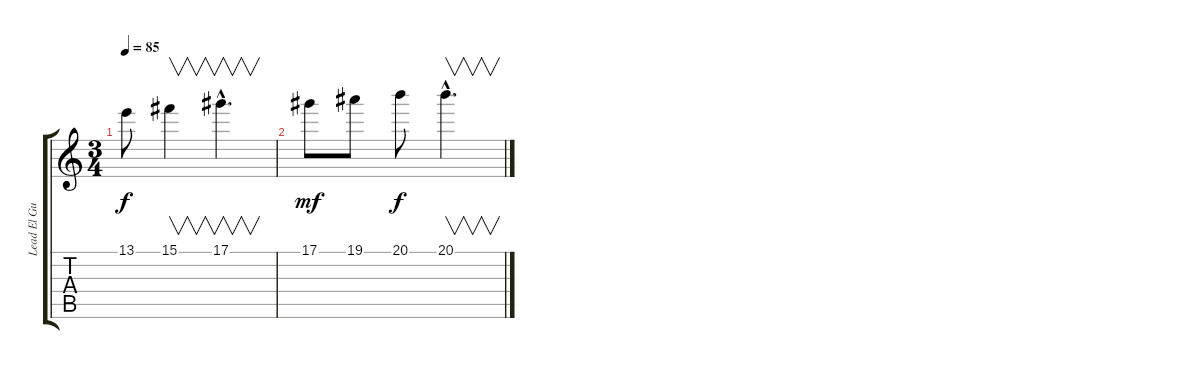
\track ("Lead El Guitar" "Lead El Gu") {instrument distortionguitar}
\staff {score tabs}
\tuning (Eb4 Bb3 Gb3 Db3 Ab2 Eb2) {hide}
\ts (3 4)
\tempo 85
\clef g2
\ks c
13.1.8{dy f} 15.1.4{v} 17.1{hac}.4{v d} |
17.1.8{dy mf} 19.1.8 20.1.8{dy f} 20.1{hac}.4{v d}
